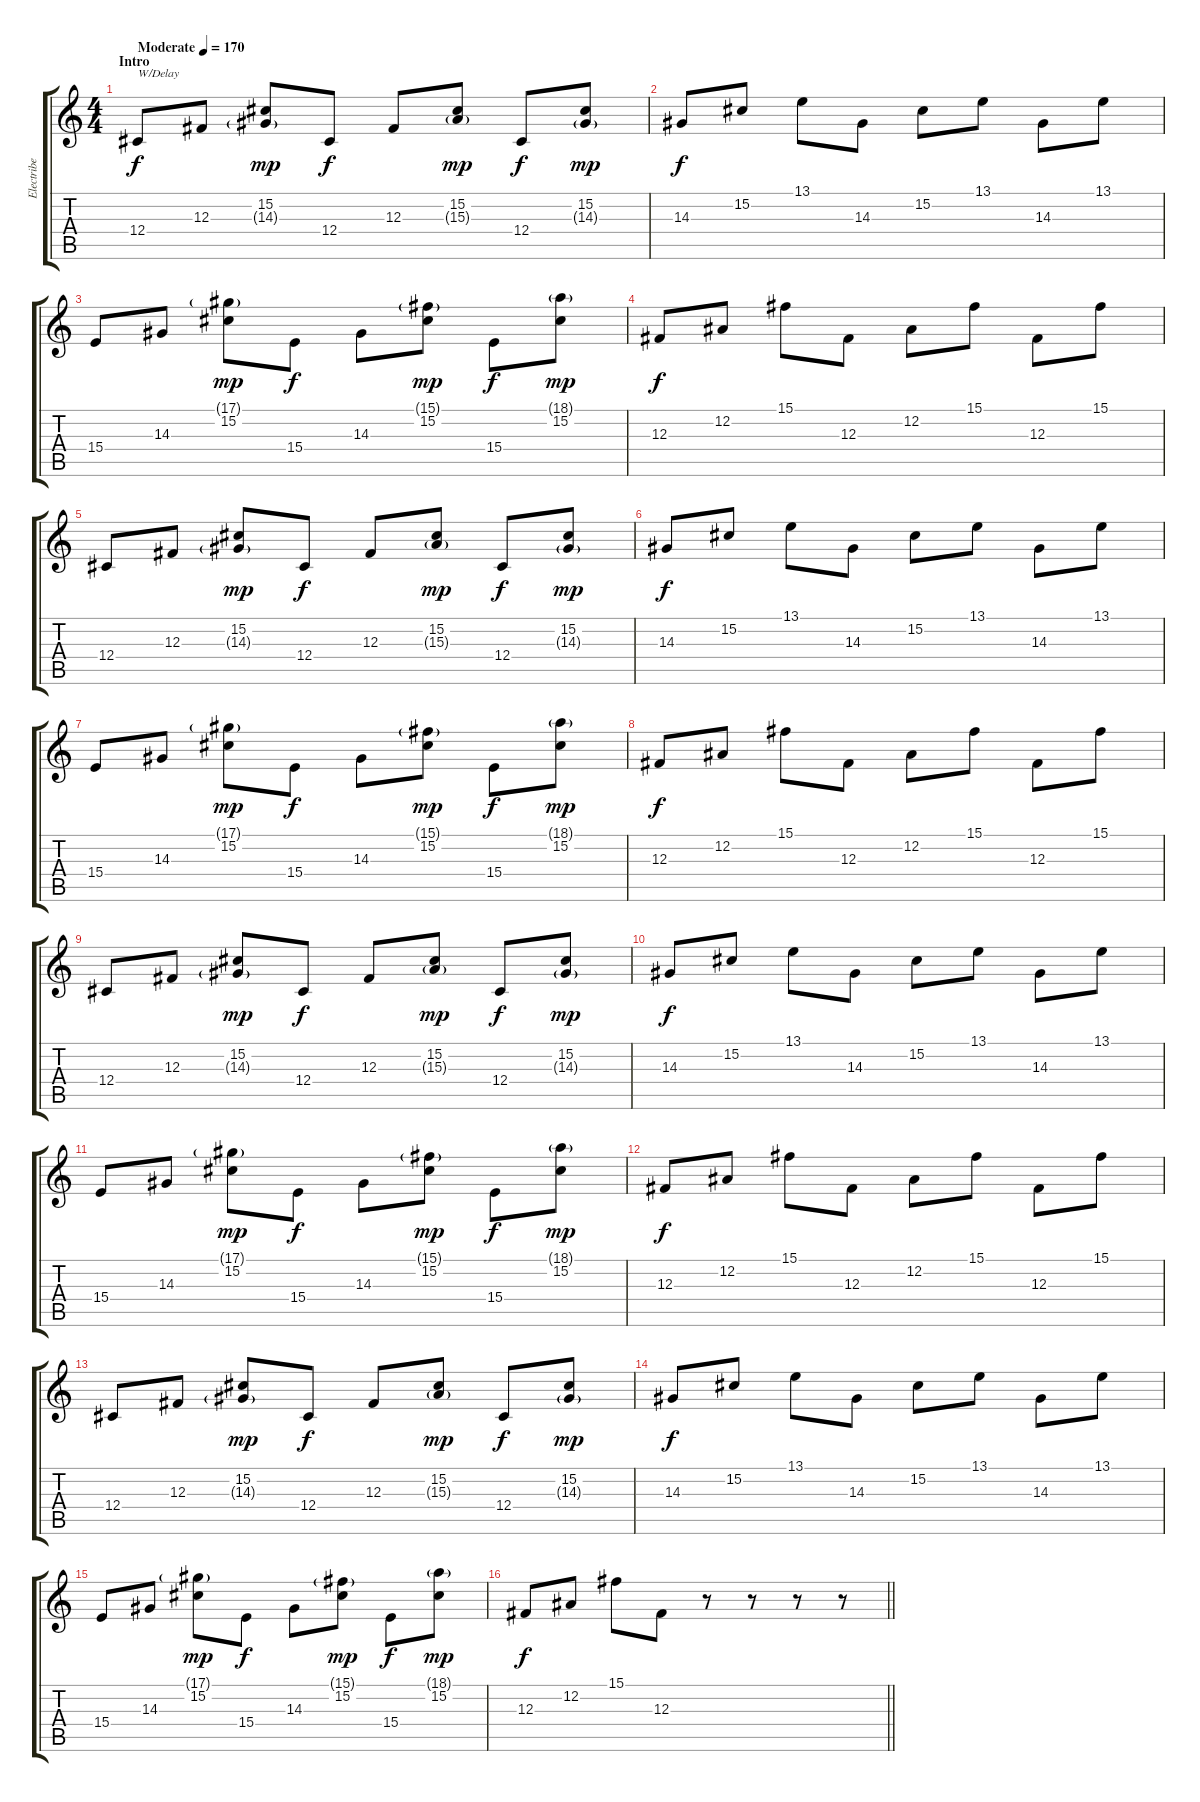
\track ("Electribe" "Electribe") {instrument lead2sawtooth}
\staff {score tabs}
\tuning (Eb4 Bb3 Gb3 Db3 Ab2 Db2) {hide}
\ts (4 4)
\section ("" "Intro")
\tempo (170 "Moderate")
\clef g2
\ks c
12.4.8{txt "W/Delay" dy f instrument lead2sawtooth} 12.3.8 (15.2 14.3{g}).8{dy mp} 12.4.8{dy f} 12.3.8 (15.2 15.3{g}).8{dy mp} 12.4.8{dy f} (15.2 14.3{g}).8{dy mp} |
14.3.8{dy f} 15.2.8 13.1.8 14.3.8 15.2.8 13.1.8 14.3.8 13.1.8 |
15.4.8 14.3.8 (17.1{g} 15.2).8{dy mp} 15.4.8{dy f} 14.3.8 (15.1{g} 15.2).8{dy mp} 15.4.8{dy f} (18.1{g} 15.2).8{dy mp} |
12.3.8{dy f} 12.2.8 15.1.8 12.3.8 12.2.8 15.1.8 12.3.8 15.1.8 |
12.4.8 12.3.8 (15.2 14.3{g}).8{dy mp} 12.4.8{dy f} 12.3.8 (15.2 15.3{g}).8{dy mp} 12.4.8{dy f} (15.2 14.3{g}).8{dy mp} |
14.3.8{dy f} 15.2.8 13.1.8 14.3.8 15.2.8 13.1.8 14.3.8 13.1.8 |
15.4.8 14.3.8 (17.1{g} 15.2).8{dy mp} 15.4.8{dy f} 14.3.8 (15.1{g} 15.2).8{dy mp} 15.4.8{dy f} (18.1{g} 15.2).8{dy mp} |
12.3.8{dy f} 12.2.8 15.1.8 12.3.8 12.2.8 15.1.8 12.3.8 15.1.8 |
12.4.8 12.3.8 (15.2 14.3{g}).8{dy mp} 12.4.8{dy f} 12.3.8 (15.2 15.3{g}).8{dy mp} 12.4.8{dy f} (15.2 14.3{g}).8{dy mp} |
14.3.8{dy f} 15.2.8 13.1.8 14.3.8 15.2.8 13.1.8 14.3.8 13.1.8 |
15.4.8 14.3.8 (17.1{g} 15.2).8{dy mp} 15.4.8{dy f} 14.3.8 (15.1{g} 15.2).8{dy mp} 15.4.8{dy f} (18.1{g} 15.2).8{dy mp} |
12.3.8{dy f} 12.2.8 15.1.8 12.3.8 12.2.8 15.1.8 12.3.8 15.1.8 |
12.4.8 12.3.8 (15.2 14.3{g}).8{dy mp} 12.4.8{dy f} 12.3.8 (15.2 15.3{g}).8{dy mp} 12.4.8{dy f} (15.2 14.3{g}).8{dy mp} |
14.3.8{dy f} 15.2.8 13.1.8 14.3.8 15.2.8 13.1.8 14.3.8 13.1.8 |
15.4.8 14.3.8 (17.1{g} 15.2).8{dy mp} 15.4.8{dy f} 14.3.8 (15.1{g} 15.2).8{dy mp} 15.4.8{dy f} (18.1{g} 15.2).8{dy mp} |
\barLineRight lightlight
12.3.8{dy f} 12.2.8 15.1.8 12.3.8 r.8 r.8 r.8 r.8
